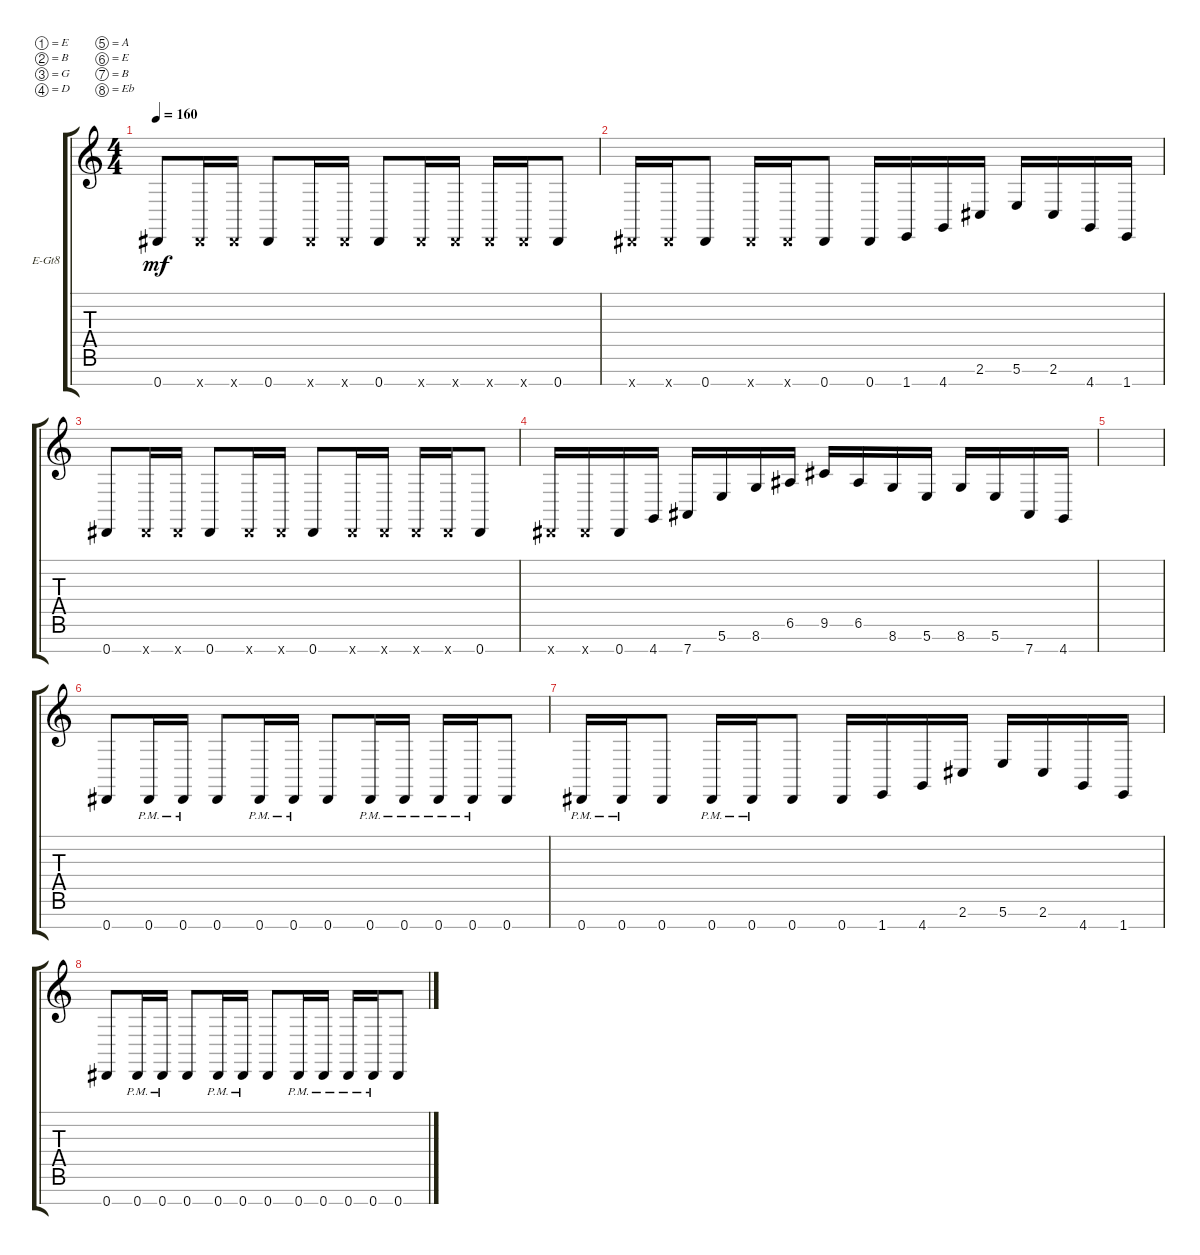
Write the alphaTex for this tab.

\bracketExtendMode groupsimilarinstruments
\firstSystemTrackNameOrientation horizontal
\otherSystemsTrackNameOrientation horizontal
\track ("Electric Guitar" "E-Gt8") {instrument distortionguitar}
\staff {score tabs}
\tuning (E4 B3 G3 D3 A2 E2 B1 Eb1)
\ts (4 4)
\tempo 160
\clef g2
\scale
0.333333
\ks c
0.8.8{dy mf} 0.8{x}.16 0.8{x}.16 0.8.8 0.8{x}.16 0.8{x}.16 0.8.8 0.8{x}.16 0.8{x}.16 0.8{x}.16 0.8{x}.16 0.8.8 |
\scale
0.333333 0.8{x}.16 0.8{x}.16 0.8.8 0.8{x}.16 0.8{x}.16 0.8.8 0.8.16 1.8.16 4.8.16 2.7.16 5.7.16 2.7.16 4.8.16 1.8.16 |
\scale
0.333333 0.8.8 0.8{x}.16 0.8{x}.16 0.8.8 0.8{x}.16 0.8{x}.16 0.8.8 0.8{x}.16 0.8{x}.16 0.8{x}.16 0.8{x}.16 0.8.8 |
\scale
0.333333 0.8{x}.16 0.8{x}.16 0.8.16 4.8.16 7.8.16 5.7.16 8.7.16 6.6.16 9.6.16 6.6.16 8.7.16 5.7.16 8.7.16 5.7.16 7.8.16 4.8.16 |
\scale
0.333333 |
\scale
0.333333 0.8.8 0.8{pm}.16 0.8{pm}.16 0.8.8 0.8{pm}.16 0.8{pm}.16 0.8.8 0.8{pm}.16 0.8{pm}.16 0.8{pm}.16 0.8{pm}.16 0.8.8 |
\scale
0.333333 0.8{pm}.16 0.8{pm}.16 0.8.8 0.8{pm}.16 0.8{pm}.16 0.8.8 0.8.16 1.8.16 4.8.16 2.7.16 5.7.16 2.7.16 4.8.16 1.8.16 |
\scale
0.333333 0.8.8 0.8{pm}.16 0.8{pm}.16 0.8.8 0.8{pm}.16 0.8{pm}.16 0.8.8 0.8{pm}.16 0.8{pm}.16 0.8{pm}.16 0.8{pm}.16 0.8.8
